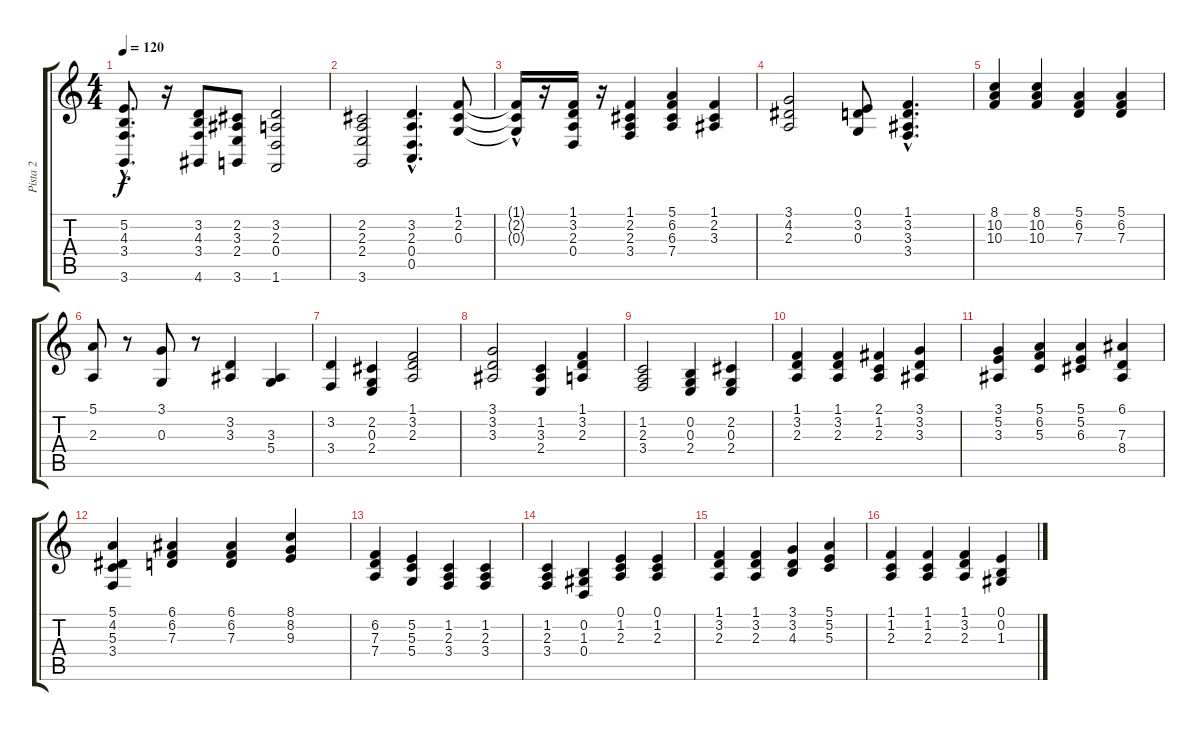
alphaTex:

\track ("Pista 2" "Pista 2") {instrument acousticgrandpiano}
\staff {score tabs}
\tuning (E4 B3 G3 D3 A2 E2) {hide}
\ts (4 4)
\tempo 120
\clef g2
\ks c
(5.2{hac} 4.3{hac} 3.4{hac} 3.6{hac}).8{d dy f} r.16 (3.2 4.3 3.4 4.6).8 (2.2 3.3 2.4 3.6).8 (3.2 2.3 0.4 1.6).2 |
(2.2 2.3 2.4 3.6).2 (3.2{hac} 2.3{hac} 0.4{hac} 0.5{hac}).4{d} (1.1 2.2 0.3).8 |
(1.1{t} 2.2{t} 0.3{hac t}).16 r.16 (1.1 3.2 2.3 0.4).16 r.16 (1.1 2.2 2.3 3.4).4 (5.1 6.2 6.3 7.4).4 (1.1 2.2 3.3).4 |
(3.1 4.2 2.3).2 (0.1 3.2 0.3).8 (1.1{hac} 3.2{hac} 3.3{hac} 3.4{hac}).4{d} |
(8.1 10.2 10.3).4 (8.1 10.2 10.3).4 (5.1 6.2 7.3).4 (5.1 6.2 7.3).4 |
(5.1 2.3).8 r.8 (3.1 0.3).8 r.8 (3.2 3.3).4 (3.3 5.4).4 |
(3.2 3.4).4 (2.2 0.3 2.4).4 (1.1 3.2 2.3).2 |
(3.1 3.2 3.3).2 (1.2 3.3 2.4).4 (1.1 3.2 2.3).4 |
(1.2 2.3 3.4).2 (0.2 0.3 2.4).4 (2.2 0.3 2.4).4 |
(1.1 3.2 2.3).4 (1.1 3.2 2.3).4 (2.1 1.2 2.3).4 (3.1 3.2 3.3).4 |
(3.1 5.2 3.3).4 (5.1 6.2 5.3).4 (5.1 5.2 6.3).4 (6.1 7.3 8.4).4 |
(5.1 4.2 5.3 3.4).4 (6.1 6.2 7.3).4 (6.1 6.2 7.3).4 (8.1 8.2 9.3).4 |
(6.2 7.3 7.4).4 (5.2 5.3 5.4).4 (1.2 2.3 3.4).4 (1.2 2.3 3.4).4 |
(1.2 2.3 3.4).4 (0.2 1.3 0.4).4 (0.1 1.2 2.3).4 (0.1 1.2 2.3).4 |
(1.1 3.2 2.3).4 (1.1 3.2 2.3).4 (3.1 3.2 4.3).4 (5.1 5.2 5.3).4 |
(1.1 1.2 2.3).4 (1.1 1.2 2.3).4 (1.1 3.2 2.3).4 (0.1 0.2 1.3).4
